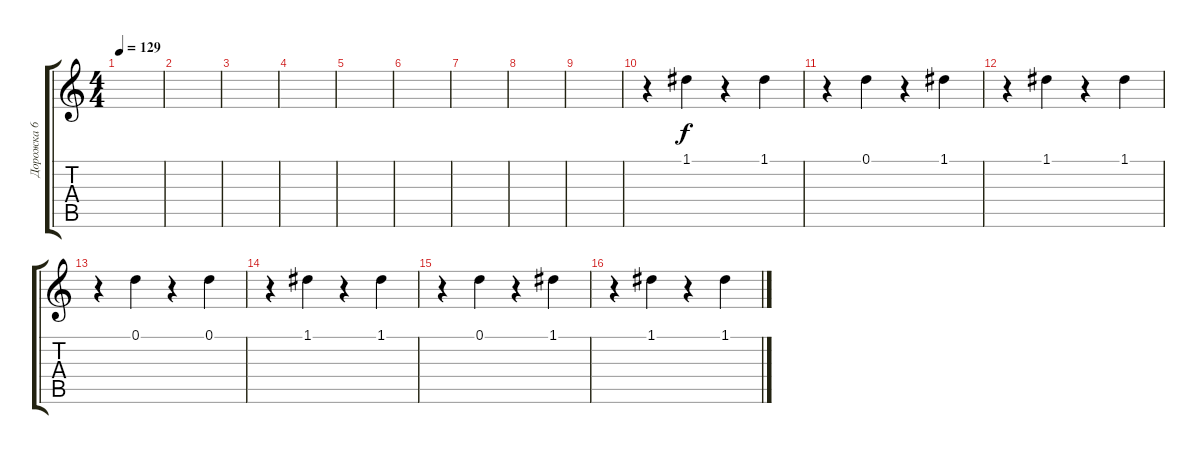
\track ("Дорожка 6" "Дорожка 6") {instrument acousticguitarnylon}
\staff {score tabs}
\tuning (D4 A3 F3 C3 G2 C2) {hide}
\ts (4 4)
\tempo 129
\clef g2
\ks c
|
|
|
|
|
|
|
|
|
r.4 1.1.4 r.4 1.1.4 |
r.4 0.1.4 r.4 1.1.4 |
r.4 1.1.4 r.4 1.1.4 |
r.4 0.1.4 r.4 0.1.4 |
r.4 1.1.4 r.4 1.1.4 |
r.4 0.1.4 r.4 1.1.4 |
r.4 1.1.4 r.4 1.1.4
